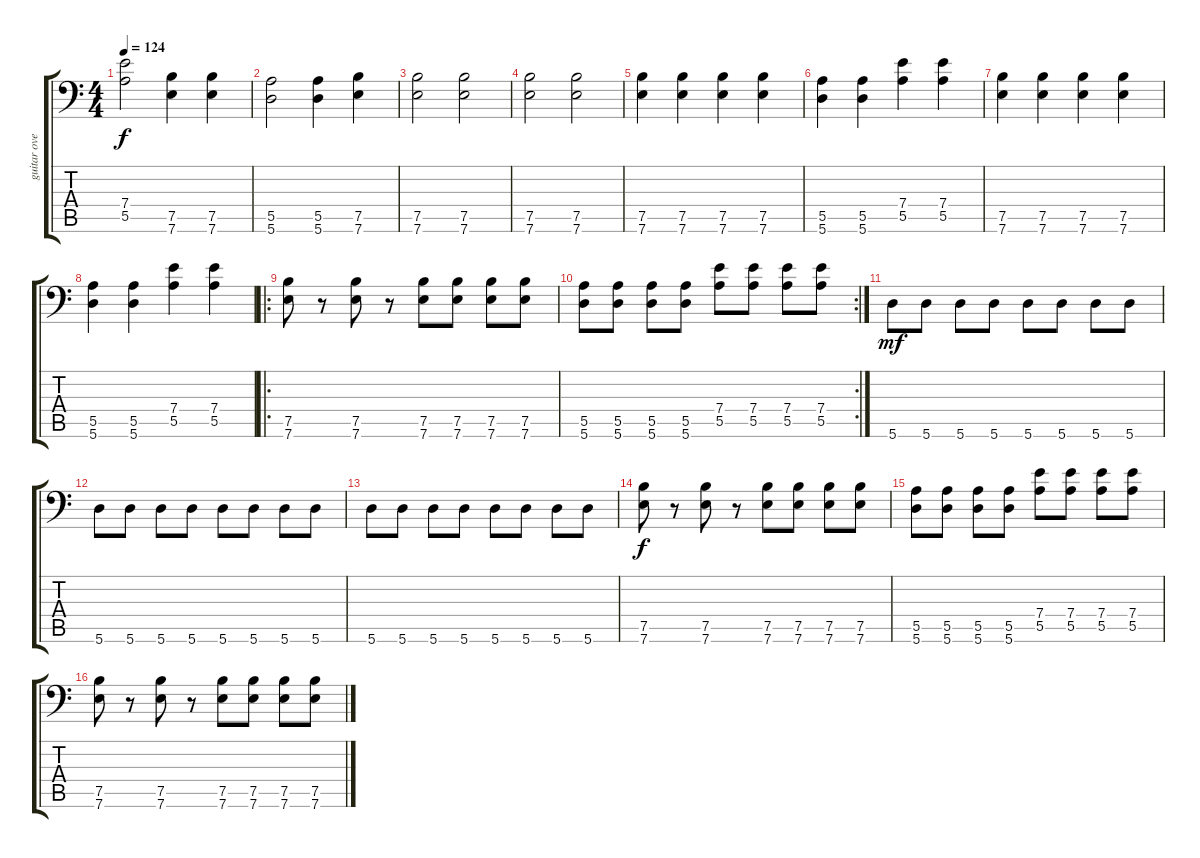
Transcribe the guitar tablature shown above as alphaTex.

\track ("guitar overdub" "guitar ove") {instrument overdrivenguitar}
\staff {score tabs}
\tuning (B3 Gb3 D3 A2 E2 A1) {hide}
\ts (4 4)
\tempo 124
\clef f4
\ks c
(7.4 5.5).2{dy f} (7.5 7.6).4 (7.5 7.6).4 |
(5.5 5.6).2 (5.5 5.6).4 (7.5 7.6).4 |
(7.5 7.6).2 (7.5 7.6).2 |
(7.5 7.6).2 (7.5 7.6).2 |
(7.5 7.6).4 (7.5 7.6).4 (7.5 7.6).4 (7.5 7.6).4 |
(5.5 5.6).4 (5.5 5.6).4 (7.4 5.5).4 (7.4 5.5).4 |
(7.5 7.6).4 (7.5 7.6).4 (7.5 7.6).4 (7.5 7.6).4 |
(5.5 5.6).4 (5.5 5.6).4 (7.4 5.5).4 (7.4 5.5).4 |
\ro
(7.5 7.6).8 r.8 (7.5 7.6).8 r.8 (7.5 7.6).8 (7.5 7.6).8 (7.5 7.6).8 (7.5 7.6).8 |
\rc 2
(5.5 5.6).8 (5.5 5.6).8 (5.5 5.6).8 (5.5 5.6).8 (7.4 5.5).8 (7.4 5.5).8 (7.4 5.5).8 (7.4 5.5).8 |
5.6.8{dy mf} 5.6.8 5.6.8 5.6.8 5.6.8 5.6.8 5.6.8 5.6.8 |
5.6.8 5.6.8 5.6.8 5.6.8 5.6.8 5.6.8 5.6.8 5.6.8 |
5.6.8 5.6.8 5.6.8 5.6.8 5.6.8 5.6.8 5.6.8 5.6.8 |
(7.5 7.6).8{dy f} r.8 (7.5 7.6).8 r.8 (7.5 7.6).8 (7.5 7.6).8 (7.5 7.6).8 (7.5 7.6).8 |
(5.5 5.6).8 (5.5 5.6).8 (5.5 5.6).8 (5.5 5.6).8 (7.4 5.5).8 (7.4 5.5).8 (7.4 5.5).8 (7.4 5.5).8 |
(7.5 7.6).8 r.8 (7.5 7.6).8 r.8 (7.5 7.6).8 (7.5 7.6).8 (7.5 7.6).8 (7.5 7.6).8
